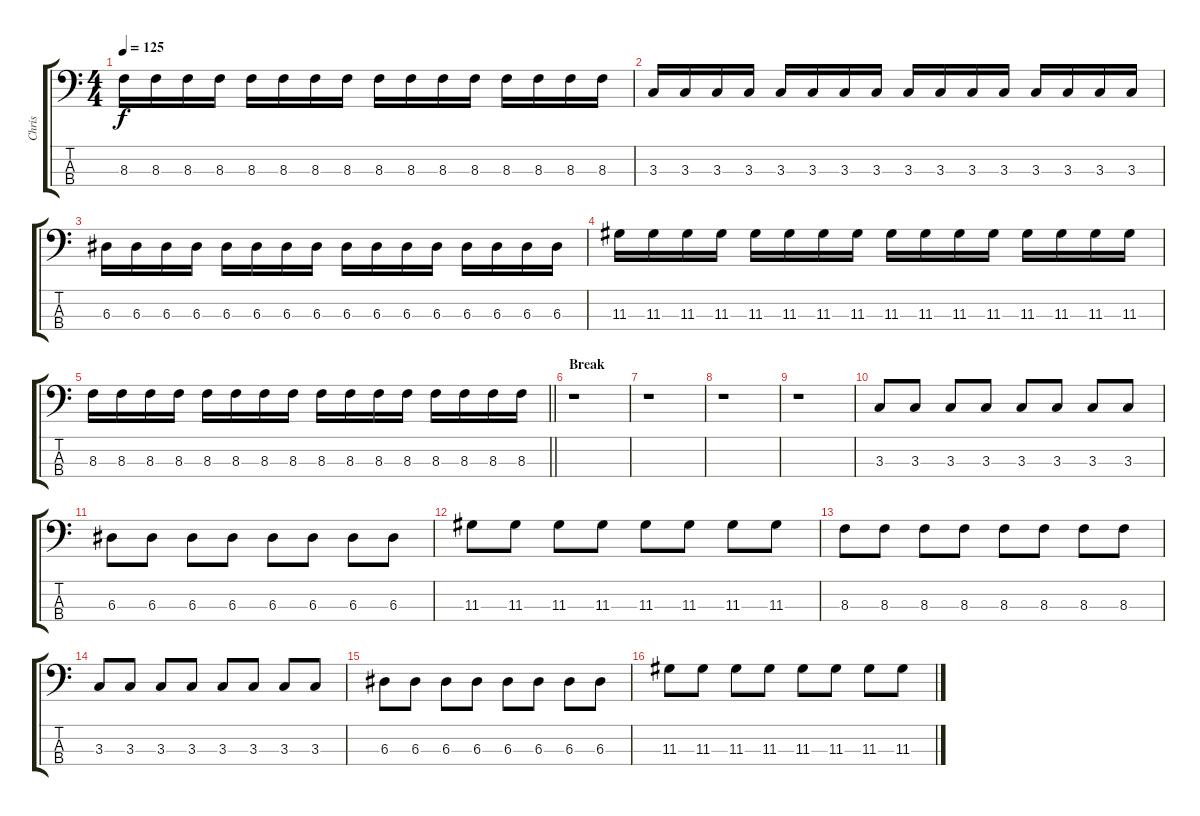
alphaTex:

\track ("Chris" "Chris") {instrument electricbasspick}
\staff {score tabs}
\tuning (G2 D2 A1 E1) {hide}
\ts (4 4)
\tempo 125
\clef f4
\ks c
8.3.16{dy f} 8.3.16 8.3.16 8.3.16 8.3.16 8.3.16 8.3.16 8.3.16 8.3.16 8.3.16 8.3.16 8.3.16 8.3.16 8.3.16 8.3.16 8.3.16 |
3.3.16 3.3.16 3.3.16 3.3.16 3.3.16 3.3.16 3.3.16 3.3.16 3.3.16 3.3.16 3.3.16 3.3.16 3.3.16 3.3.16 3.3.16 3.3.16 |
6.3.16 6.3.16 6.3.16 6.3.16 6.3.16 6.3.16 6.3.16 6.3.16 6.3.16 6.3.16 6.3.16 6.3.16 6.3.16 6.3.16 6.3.16 6.3.16 |
11.3.16 11.3.16 11.3.16 11.3.16 11.3.16 11.3.16 11.3.16 11.3.16 11.3.16 11.3.16 11.3.16 11.3.16 11.3.16 11.3.16 11.3.16 11.3.16 |
\barLineRight lightlight
8.3.16 8.3.16 8.3.16 8.3.16 8.3.16 8.3.16 8.3.16 8.3.16 8.3.16 8.3.16 8.3.16 8.3.16 8.3.16 8.3.16 8.3.16 8.3.16 |
\section ("" "Break")
r.1 |
r.1 |
r.1 |
r.1 |
3.3.8 3.3.8 3.3.8 3.3.8 3.3.8 3.3.8 3.3.8 3.3.8 |
6.3.8 6.3.8 6.3.8 6.3.8 6.3.8 6.3.8 6.3.8 6.3.8 |
11.3.8 11.3.8 11.3.8 11.3.8 11.3.8 11.3.8 11.3.8 11.3.8 |
8.3.8 8.3.8 8.3.8 8.3.8 8.3.8 8.3.8 8.3.8 8.3.8 |
3.3.8 3.3.8 3.3.8 3.3.8 3.3.8 3.3.8 3.3.8 3.3.8 |
6.3.8 6.3.8 6.3.8 6.3.8 6.3.8 6.3.8 6.3.8 6.3.8 |
11.3.8 11.3.8 11.3.8 11.3.8 11.3.8 11.3.8 11.3.8 11.3.8
